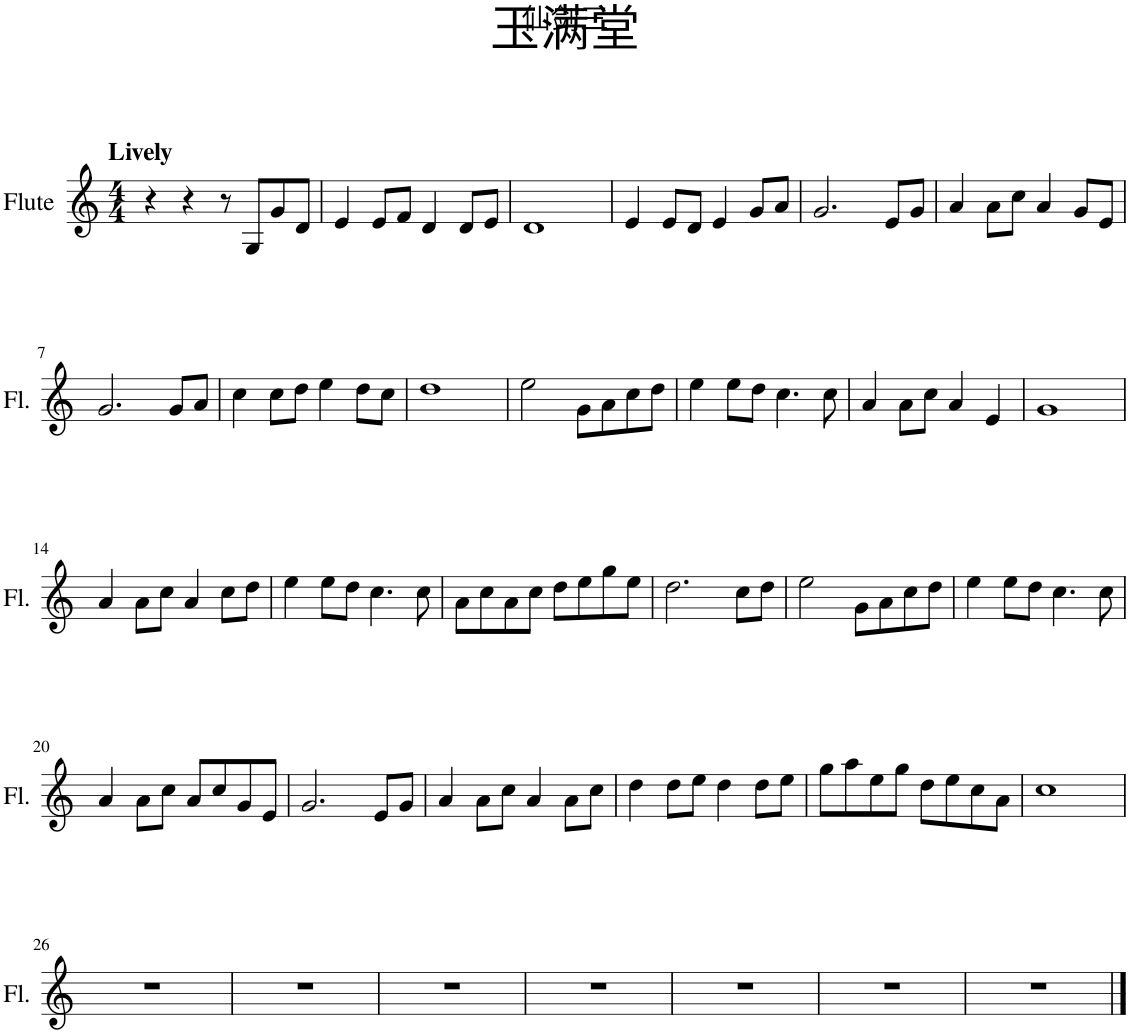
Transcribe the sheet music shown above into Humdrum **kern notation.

**kern
*part1
*staff1
*I"Flute
*I'Fl.
*clefG2
*k[]
*M4/4
=1
!LO:TX:a:B:t=Lively
4r
4r
8r
8G/L
8g/
8d/J
=2
4e/
8e/L
8f/J
4d/
8d/L
8e/J
=3
1d
=4
4e/
8e/L
8d/J
4e/
8g/L
8a/J
=5
2.g/
8e/L
8g/J
=6
4a/
8a\L
8cc\J
4a/
8g/L
8e/J
!!LO:LB:g=z
=7
2.g/
8g/L
8a/J
=8
4cc\
8cc\L
8dd\J
4ee\
8dd\L
8cc\J
=9
1dd
=10
2ee\
8g\L
8a\
8cc\
8dd\J
=11
4ee\
8ee\L
8dd\J
4.cc\
8cc\
=12
4a/
8a\L
8cc\J
4a/
4e/
=13
1g
!!LO:LB:g=z
=14
4a/
8a\L
8cc\J
4a/
8cc\L
8dd\J
=15
4ee\
8ee\L
8dd\J
4.cc\
8cc\
=16
8a\L
8cc\
8a\
8cc\J
8dd\L
8ee\
8gg\
8ee\J
=17
2.dd\
8cc\L
8dd\J
=18
2ee\
8g\L
8a\
8cc\
8dd\J
=19
4ee\
8ee\L
8dd\J
4.cc\
8cc\
!!LO:LB:g=z
=20
4a/
8a\L
8cc\J
8a/L
8cc/
8g/
8e/J
=21
2.g/
8e/L
8g/J
=22
4a/
8a\L
8cc\J
4a/
8a\L
8cc\J
=23
4dd\
8dd\L
8ee\J
4dd\
8dd\L
8ee\J
=24
8gg\L
8aa\
8ee\
8gg\J
8dd\L
8ee\
8cc\
8a\J
=25
1cc
!!LO:LB:g=z
=26
1r
=27
1r
=28
1r
=29
1r
=30
1r
=31
1r
=32
1r
==
*-
